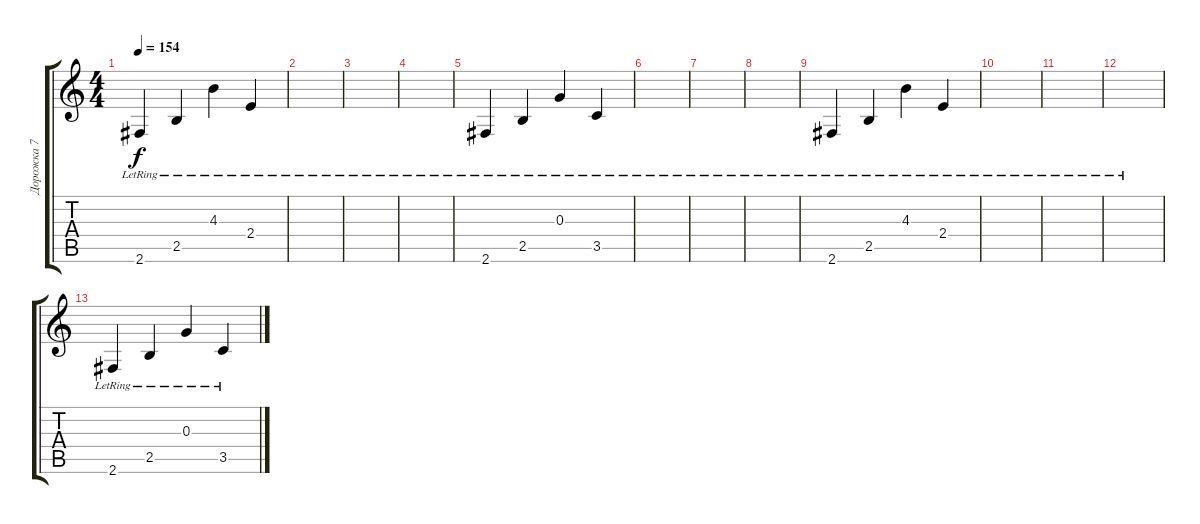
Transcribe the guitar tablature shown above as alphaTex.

\track ("Дорожка 7" "Дорожка 7") {instrument electricguitarclean}
\staff {score tabs}
\tuning (E4 B3 G3 D3 A2 E2) {hide}
\ts (4 4)
\tempo 154
\clef g2
\ks c
2.6{lr}.4{dy f} 2.5{lr}.4 4.3{lr}.4 2.4{lr}.4 |
|
|
|
2.6{lr}.4 2.5{lr}.4 0.3{lr}.4 3.5{lr}.4 |
|
|
|
2.6{lr}.4 2.5{lr}.4 4.3{lr}.4 2.4{lr}.4 |
|
|
|
2.6{lr}.4 2.5{lr}.4 0.3{lr}.4 3.5{lr}.4
